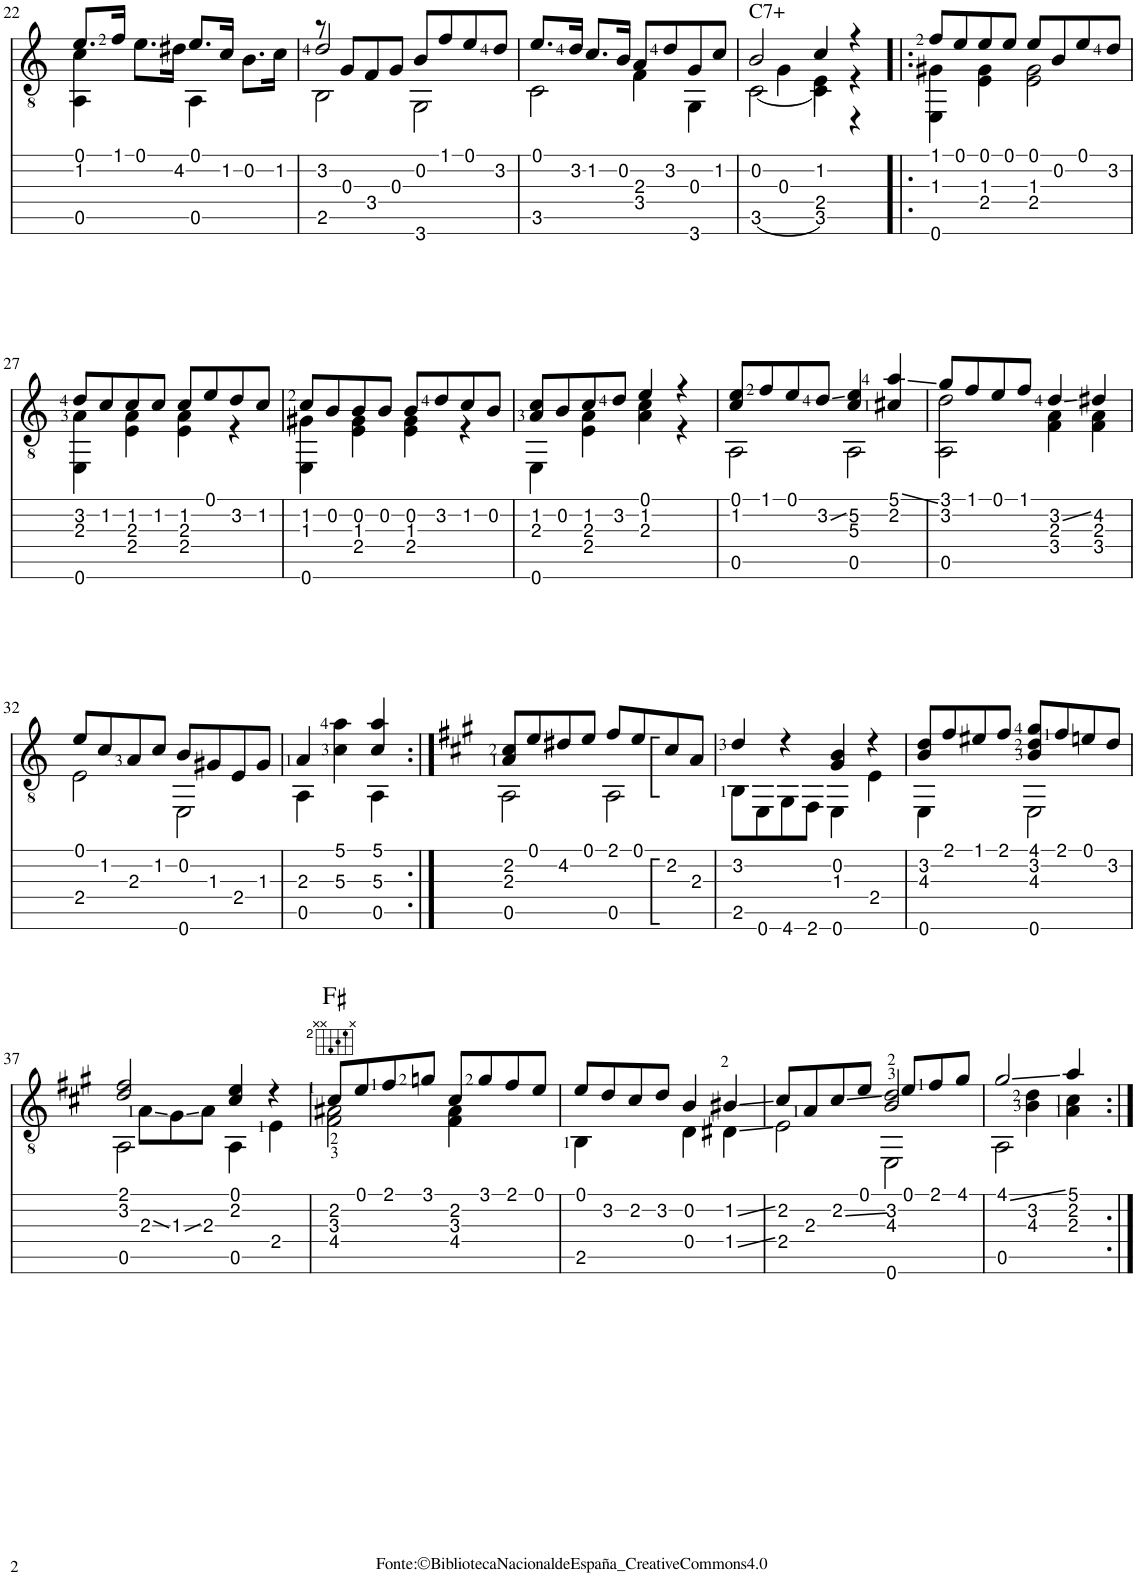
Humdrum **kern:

**kern	**kern	**harte
*part1	*part1	*part1
*staff2	*staff1	*
*I"Guitar	*	*
*I'Guit.	*	*
!!LO:PB:g=z
*	*clefGv2	*
*k[]	*k[]	*
*M4/4	*M4/4	*
*met(c)	*met(c)	*
=22	=22	=22
*^	*^	*
8.eL	4AA 4c	8.e/L	4AA\ 4c\	.
16fJk	.	16f/Jk	.	.
8.eL	4ryy	8.e\L	4ryy	.
16d#Jk	.	16d#X\Jk	.	.
8.eL	4AA	8.e/L	4AA\	.
16cJk	.	16c/Jk	.	.
8.BL	4ryy	8.B\L	4ryy	.
16cJk	.	16c\Jk	.	.
=23	=23	=23	=23	=23
*	*^	*	*^	*
8r	2BB	2d	8r	2BB\	2d/	.
8G	.	.	8G/L	.	.	.
8FL	.	.	8F/	.	.	.
8GJ	.	.	8G/J	.	.	.
8BL	2GG	2ryy	8B/L	2GG\	2ryy	.
8fJ	.	.	8f/	.	.	.
8eL	.	.	8e/	.	.	.
8dJ	.	.	8d/J	.	.	.
*	*v	*v	*	*	*	*
*	*	*	*v	*v	*
=24	=24	=24	=24	=24
8.eL	2C	8.e/L	2C\	.
16dJk	.	16d/Jk	.	.
8.cL	.	8.c/L	.	.
16BJk	.	16B/Jk	.	.
8AL	4F	8A/L	4F\	.
8dJ	.	8d/	.	.
8GL	4GG	8G/	4GG\	.
8cJ	.	8c/J	.	.
=25	=25	=25	=25	=25
*	*^	*	*^	*
!	!	!	!LO:TX:a:t=C7+	!	!	!
2B	4ryy	[2C	2B/	4ryy	[2C\	.
.	4G	.	.	4G\	.	.
4c	4E	4C]	4c/	4E\	4C\]	.
4r	4r	4r	4r	4r	4r	.
*	*v	*v	*	*	*	*
*	*	*	*v	*v	*
=26!|:	=26!|:	=26!|:	=26!|:	=26!|:
8fL	4EE 4G#	8f/L	4EE\ 4G#X\	.
8eJ	.	8e/	.	.
8eL	4E 4G#	8e/	4E\ 4G#\	.
8eJ	.	8e/J	.	.
8eL	2E 2G#	8e/L	2E\ 2G#\	.
8BJ	.	8B/	.	.
8eL	.	8e/	.	.
8dJ	.	8d/J	.	.
!!LO:LB:g=z	!!
=27	=27	=27	=27	=27
8dL	4EE 4A	8d/L	4EE\ 4A\	.
8cJ	.	8c/	.	.
8cL	4E 4A	8c/	4E\ 4A\	.
8cJ	.	8c/J	.	.
8cL	4E 4A	8c/L	4E\ 4A\	.
8eJ	.	8e/	.	.
8dL	4r	8d/	4r	.
8cJ	.	8c/J	.	.
=28	=28	=28	=28	=28
8cL	4EE 4G#	8c/L	4EE\ 4G#X\	.
8BJ	.	8B/	.	.
8BL	4E 4G#	8B/	4E\ 4G#\	.
8BJ	.	8B/J	.	.
8BL	4E 4G#	8B/L	4E\ 4G#\	.
8dJ	.	8d/	.	.
8cL	4r	8c/	4r	.
8BJ	.	8B/J	.	.
=29	=29	=29	=29	=29
8A\ 8c\L	4EE	8A/ 8c/L	4EE\	.
8BJ	.	8B/	.	.
8cL	4E 4A	8c/	4E\ 4A\	.
8dJ	.	8d/J	.	.
4e	4A 4c	4e/	4A\ 4c\	.
4r	4r	4r	4r	.
=30	=30	=30	=30	=30
8c\ 8e\L	2AA	8c/ 8e/L	2AA\	.
8fJ	.	8f/	.	.
8eL	.	8e/	.	.
8dJ	.	8d/J	.	.
4c 4e	2AA	4c/ 4e/	2AA\	.
4c# 4a	.	4c#X/ 4a/	.	.
=31	=31	=31	=31	=31
8gL	2AA 2d	8g/L	2AA\ 2d\	.
8fJ	.	8f/	.	.
8eL	.	8e/	.	.
8fJ	.	8f/J	.	.
4d	4F 4A	4d/	4F\ 4A\	.
4d#	4F 4A	4d#X/	4F\ 4A\	.
!!LO:LB:g=z	!!
=32	=32	=32	=32	=32
8eL	2E	8e/L	2E\	.
8cJ	.	8c/	.	.
8AL	.	8A/	.	.
8cJ	.	8c/J	.	.
8BL	2EE	8B/L	2EE\	.
8G#J	.	8G#X/	.	.
8EL	.	8E/	.	.
8G#J	.	8G#/J	.	.
=33	=33	=33	=33	=33
4A	4AA	4A/	4AA\	.
4c 4a	4ryy	4c\ 4a\	4ryy	.
4c 4a	4AA	4c/ 4a/	4AA\	.
=34:|!	=34:|!	=34:|!	=34:|!	=34:|!
*k[f#c#g#]	*	*k[f#c#g#]	*	*
8A\ 8c#\L	2AA	8A/ 8c#/L	2AA\	.
8eJ	.	8e/	.	.
8d#L	.	8d#X/	.	.
8eJ	.	8e/J	.	.
8f#L	2AA	8f#/L	2AA\	.
8eJ	.	8e/	.	.
8c#:L	.	8c#:/	.	.
8AJ	.	8A/J	.	.
=35	=35	=35	=35	=35
4d	8BBL	4d/	8BB\L	.
.	8EEJ	.	8EE\	.
4r	8GG#L	4r	8GG#\	.
.	8FF#J	.	8FF#\J	.
4G# 4B	4EE	4G#/ 4B/	4EE\	.
4r	4E	4r	4E\	.
=36	=36	=36	=36	=36
8B\ 8d\L	4EE	8B/ 8d/L	4EE\	.
8f#J	.	8f#/	.	.
8e#L	4ryy	8e#X/	4ryy	.
8f#J	.	8f#/J	.	.
8B\ 8d\ 8g#\L	2EE	8B/ 8d/ 8g#/L	2EE\	.
8f#J	.	8f#/	.	.
8eL	.	8en/	.	.
8dJ	.	8d/J	.	.
!!LO:LB:g=z
=37	=37	=37	=37	=37
*	*^	*	*^	*
2d 2f#	8ryy	2AA	2d/ 2f#/	8ryy	2AA\	.
.	8A	.	.	8A\L	.	.
.	8G#L	.	.	8G#\	.	.
.	8AJ	.	.	8A\J	.	.
4c# 4e	2ryy	4AA	4c#/ 4e/	2ryy	4AA\	.
4r	.	4E	4r	.	4E\	.
*	*v	*v	*	*	*	*
*	*	*	*v	*v	*
=38	=38	=38	=38	=38
8c#L	2F# 2A#	8c#/L	2F#\ 2A#X\	F#:maj
8eJ	.	8e/	.	.
8f#L	.	8f#/	.	.
8gJ	.	8gn/J	.	.
8c#L	4F# 4A#	8c#/L	4F#\ 4A#\	.
8gJ	.	8g/	.	.
8f#L	4ryy	8f#/	4ryy	.
8eJ	.	8e/J	.	.
=39	=39	=39	=39	=39
8eL	4BB	8e/L	4BB\	.
8dJ	.	8d/	.	.
8c#L	4ryy	8c#/	4ryy	.
8dJ	.	8d/J	.	.
4B	4D	4B/	4D\	.
4B#	4D#	4B#X/	4D#X\	.
=40	=40	=40	=40	=40
*	*^	*	*^	*
8c#L	2E	8ryy	8c#/L	2E\	8ryy	.
*	*v	*v	*	*	*	*
*	*	*	*v	*v	*
8AJ	.	8A/	.	.
8c#L	.	8c#/	.	.
8eJ	.	8e/J	.	.
2B 2d	2EE	2B/ 2d/	2EE\	.
*	*^	*	*^	*
.	.	8e	.	.	8e/L	.
.	.	8f#L	.	.	8f#/	.
.	.	8g#J	.	.	8g#/J	.
=41	=41	=41	=41	=41	=41	=41
2g#	4ryy	2AA	2g#/	4ryy	2AA\	.
.	4B 4d	.	.	4B\ 4d\	.	.
4a	4A 4c#	4ryy	4a/	4A\ 4c#\	4ryy	.
*v	*v	*v	*	*	*	*
*	*v	*v	*v	*
=:|!	=:|!	=:|!
*-	*-	*-
